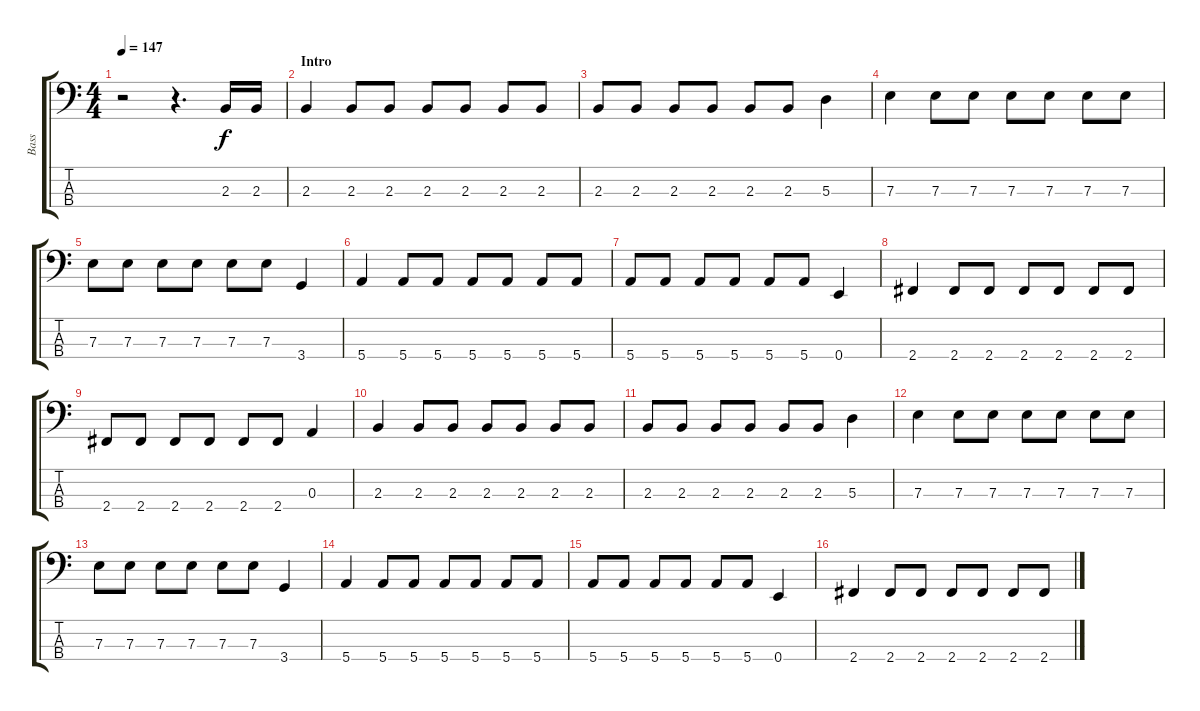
\track ("Bass" "Bass") {instrument electricbassfinger}
\staff {score tabs}
\tuning (G2 D2 A1 E1) {hide}
\ts (4 4)
\tempo 147
\clef f4
\ks c
r.2{dy f instrument electricbassfinger} r.4{d} 2.3.16 2.3.16 |
\section ("" "Intro")
2.3.4 2.3.8 2.3.8 2.3.8 2.3.8 2.3.8 2.3.8 |
2.3.8 2.3.8 2.3.8 2.3.8 2.3.8 2.3.8 5.3.4 |
7.3.4 7.3.8 7.3.8 7.3.8 7.3.8 7.3.8 7.3.8 |
7.3.8 7.3.8 7.3.8 7.3.8 7.3.8 7.3.8 3.4.4 |
5.4.4 5.4.8 5.4.8 5.4.8 5.4.8 5.4.8 5.4.8 |
5.4.8 5.4.8 5.4.8 5.4.8 5.4.8 5.4.8 0.4.4 |
2.4.4 2.4.8 2.4.8 2.4.8 2.4.8 2.4.8 2.4.8 |
2.4.8 2.4.8 2.4.8 2.4.8 2.4.8 2.4.8 0.3.4 |
2.3.4 2.3.8 2.3.8 2.3.8 2.3.8 2.3.8 2.3.8 |
2.3.8 2.3.8 2.3.8 2.3.8 2.3.8 2.3.8 5.3.4 |
7.3.4 7.3.8 7.3.8 7.3.8 7.3.8 7.3.8 7.3.8 |
7.3.8 7.3.8 7.3.8 7.3.8 7.3.8 7.3.8 3.4.4 |
5.4.4 5.4.8 5.4.8 5.4.8 5.4.8 5.4.8 5.4.8 |
5.4.8 5.4.8 5.4.8 5.4.8 5.4.8 5.4.8 0.4.4 |
2.4.4 2.4.8 2.4.8 2.4.8 2.4.8 2.4.8 2.4.8
